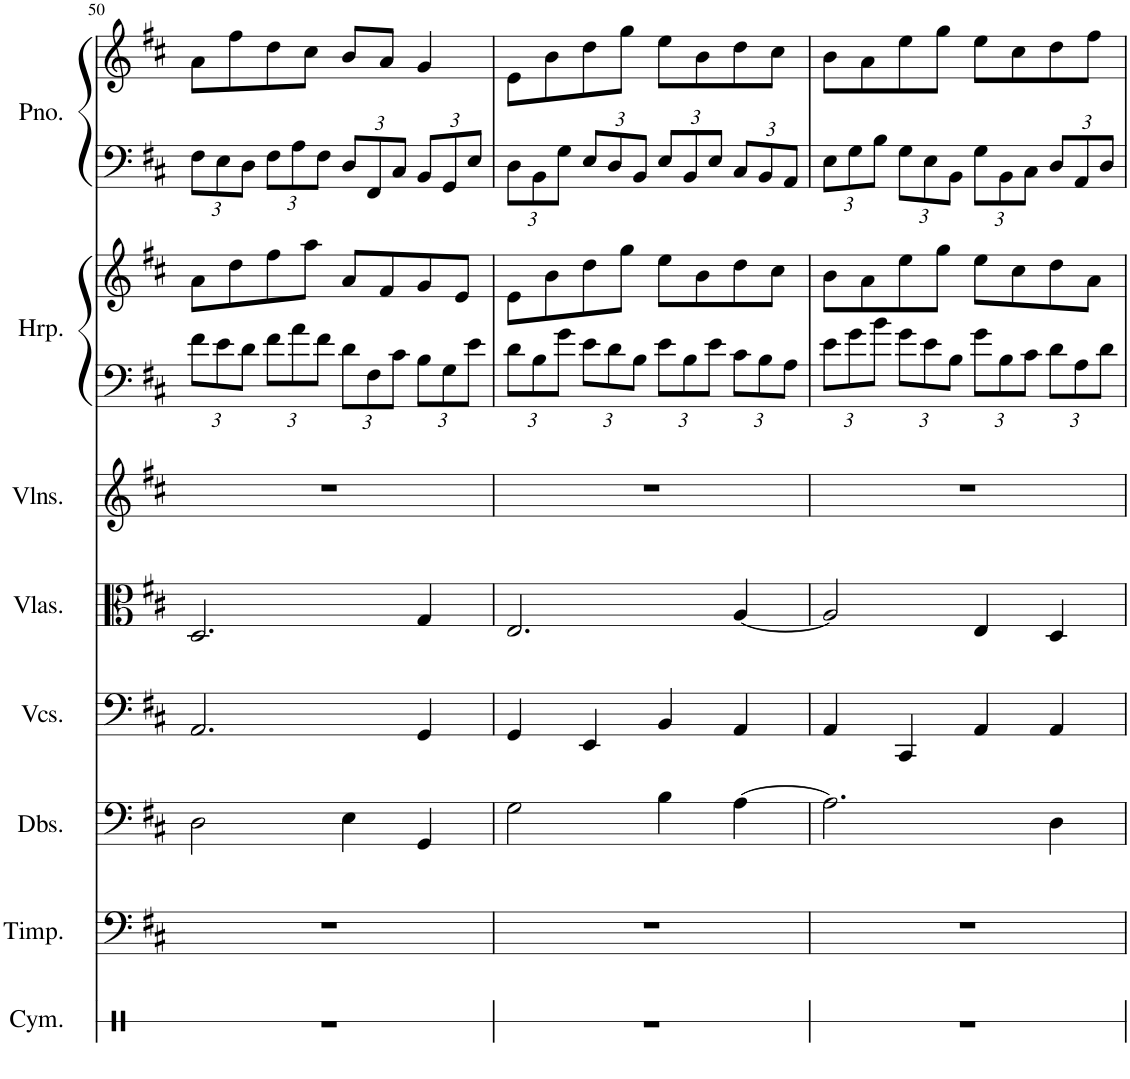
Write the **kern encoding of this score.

**kern	**kern	**kern	**kern	**kern	**kern	**kern	**kern	**kern	**kern
*part8	*part7	*part6	*part5	*part4	*part3	*part2	*part2	*part1	*part1
*staff10	*staff9	*staff8	*staff7	*staff6	*staff5	*staff4	*staff3	*staff2	*staff1
*I"Cymbal	*I"Timpani	*I"Double Basses	*I"Violoncellos	*I"Violas	*I"Violins	*I"Harp	*	*I"Piano	*
*I'Cym.	*I'Timp.	*I'Dbs.	*I'Vcs.	*I'Vlas.	*I'Vlns.	*I'Hrp.	*	*I'Pno.	*
!!LO:PB:g=z
*clefX	*clefF4	*clefF4	*clefF4	*clefC3	*clefG2	*clefF4	*clefG2	*clefF4	*clefG2
*	*	*Trd7c12	*	*	*	*	*	*	*
*k[]	*k[f#c#]	*k[f#c#]	*k[f#c#]	*k[f#c#]	*k[f#c#]	*k[f#c#]	*k[f#c#]	*k[f#c#]	*k[f#c#]
*M4/4	*M4/4	*M4/4	*M4/4	*M4/4	*M4/4	*M4/4	*M4/4	*M4/4	*M4/4
*met(c)	*met(c)	*met(c)	*met(c)	*met(c)	*met(c)	*met(c)	*met(c)	*met(c)	*met(c)
*	*	*	*	*	*	*Xbrackettup	*	*Xbrackettup	*
=50	=50	=50	=50	=50	=50	=50	=50	=50	=50
1r	1r	2D\	2.AA/	2.D/	1r	12f#\L	8a\L	12F#\L	8a\L
.	.	.	.	.	.	12e\	.	12E\	.
.	.	.	.	.	.	.	8dd\	.	8ff#\
.	.	.	.	.	.	12d\J	.	12D\J	.
.	.	.	.	.	.	12f#\L	8ff#\	12F#\L	8dd\
.	.	.	.	.	.	12a\	.	12A\	.
.	.	.	.	.	.	.	8aa\J	.	8cc#\J
.	.	.	.	.	.	12f#\J	.	12F#\J	.
.	.	4E\	.	.	.	12d\L	8a/L	12D/L	8b/L
.	.	.	.	.	.	12F#\	.	12FF#/	.
.	.	.	.	.	.	.	8f#/	.	8a/J
.	.	.	.	.	.	12c#\J	.	12C#/J	.
.	.	4GG/	4GG/	4G/	.	12B\L	8g/	12BB/L	4g/
.	.	.	.	.	.	12G\	.	12GG/	.
.	.	.	.	.	.	.	8e/J	.	.
.	.	.	.	.	.	12e\J	.	12E/J	.
=51	=51	=51	=51	=51	=51	=51	=51	=51	=51
1r	1r	2G\	4GG/	2.E/	1r	12d\L	8e\L	12D\L	8e\L
.	.	.	.	.	.	12B\	.	12BB\	.
.	.	.	.	.	.	.	8b\	.	8b\
.	.	.	.	.	.	12g\J	.	12G\J	.
.	.	.	4EE/	.	.	12e\L	8dd\	12E/L	8dd\
.	.	.	.	.	.	12d\	.	12D/	.
.	.	.	.	.	.	.	8gg\J	.	8gg\J
.	.	.	.	.	.	12B\J	.	12BB/J	.
.	.	4B\	4BB/	.	.	12e\L	8ee\L	12E/L	8ee\L
.	.	.	.	.	.	12B\	.	12BB/	.
.	.	.	.	.	.	.	8b\	.	8b\
.	.	.	.	.	.	12e\J	.	12E/J	.
.	.	[4A\	4AA/	[4A/	.	12c#\L	8dd\	12C#/L	8dd\
.	.	.	.	.	.	12B\	.	12BB/	.
.	.	.	.	.	.	.	8cc#\J	.	8cc#\J
.	.	.	.	.	.	12A\J	.	12AA/J	.
=52	=52	=52	=52	=52	=52	=52	=52	=52	=52
1r	1r	2.A\]	4AA/	2A/]	1r	12e\L	8b\L	12E\L	8b\L
.	.	.	.	.	.	12g\	.	12G\	.
.	.	.	.	.	.	.	8a\	.	8a\
.	.	.	.	.	.	12b\J	.	12B\J	.
.	.	.	4CC#/	.	.	12g\L	8ee\	12G\L	8ee\
.	.	.	.	.	.	12e\	.	12E\	.
.	.	.	.	.	.	.	8gg\J	.	8gg\J
.	.	.	.	.	.	12B\J	.	12BB\J	.
.	.	.	4AA/	4E/	.	12g\L	8ee\L	12G\L	8ee\L
.	.	.	.	.	.	12B\	.	12BB\	.
.	.	.	.	.	.	.	8cc#\	.	8cc#\
.	.	.	.	.	.	12c#\J	.	12C#\J	.
.	.	4D\	4AA/	4D/	.	12d\L	8dd\	12D/L	8dd\
.	.	.	.	.	.	12A\	.	12AA/	.
.	.	.	.	.	.	.	8a\J	.	8ff#\J
.	.	.	.	.	.	12d\J	.	12D/J	.
=	=	=	=	=	=	=	=	=	=
*-	*-	*-	*-	*-	*-	*-	*-	*-	*-
